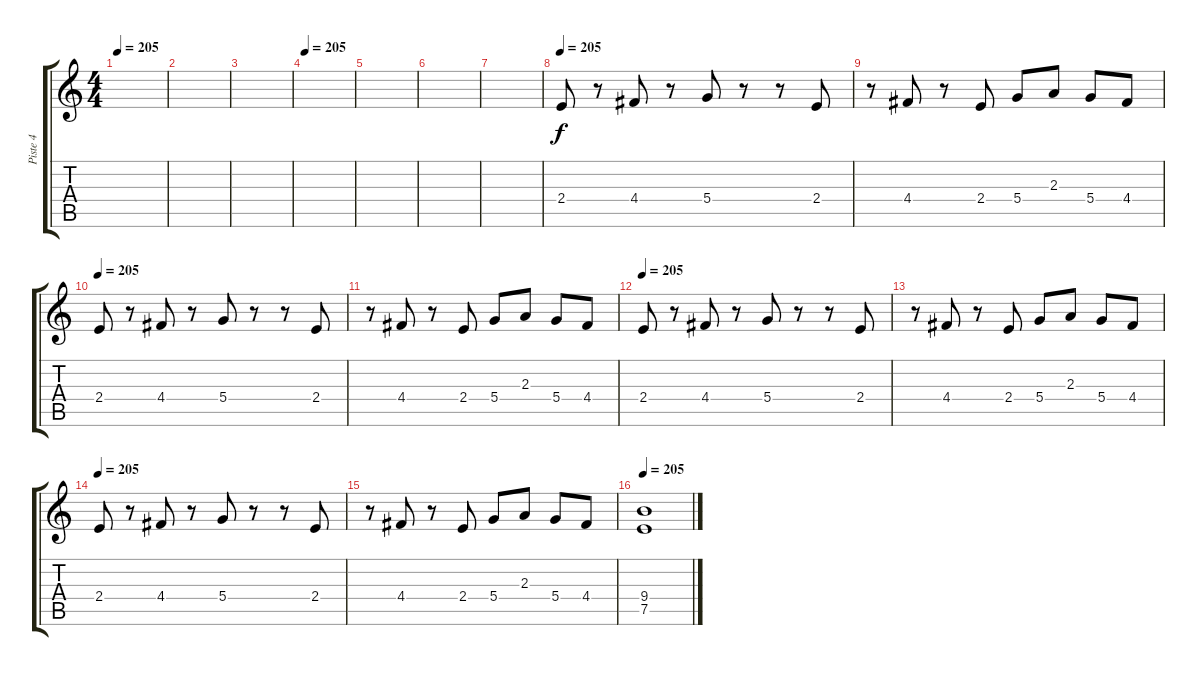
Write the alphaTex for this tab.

\track ("Piste 4" "Piste 4") {instrument electricguitarclean}
\staff {score tabs}
\tuning (E4 B3 G3 D3 A2 E2) {hide}
\ts (4 4)
\tempo 205
\clef g2
\ks c
|
|
|
\tempo 205
|
|
|
|
\tempo 205
2.4.8{instrument distortionguitar} r.8 4.4.8 r.8 5.4.8 r.8 r.8 2.4.8 |
r.8 4.4.8 r.8 2.4.8 5.4.8 2.3.8 5.4.8 4.4.8 |
\tempo 205
2.4.8{instrument distortionguitar} r.8 4.4.8 r.8 5.4.8 r.8 r.8 2.4.8 |
r.8 4.4.8 r.8 2.4.8 5.4.8 2.3.8 5.4.8 4.4.8 |
\tempo 205
2.4.8{instrument distortionguitar} r.8 4.4.8 r.8 5.4.8 r.8 r.8 2.4.8 |
r.8 4.4.8 r.8 2.4.8 5.4.8 2.3.8 5.4.8 4.4.8 |
\tempo 205
2.4.8{instrument distortionguitar} r.8 4.4.8 r.8 5.4.8 r.8 r.8 2.4.8 |
r.8 4.4.8 r.8 2.4.8 5.4.8 2.3.8 5.4.8 4.4.8 |
\tempo 205
(9.4 7.5).1{instrument distortionguitar}
